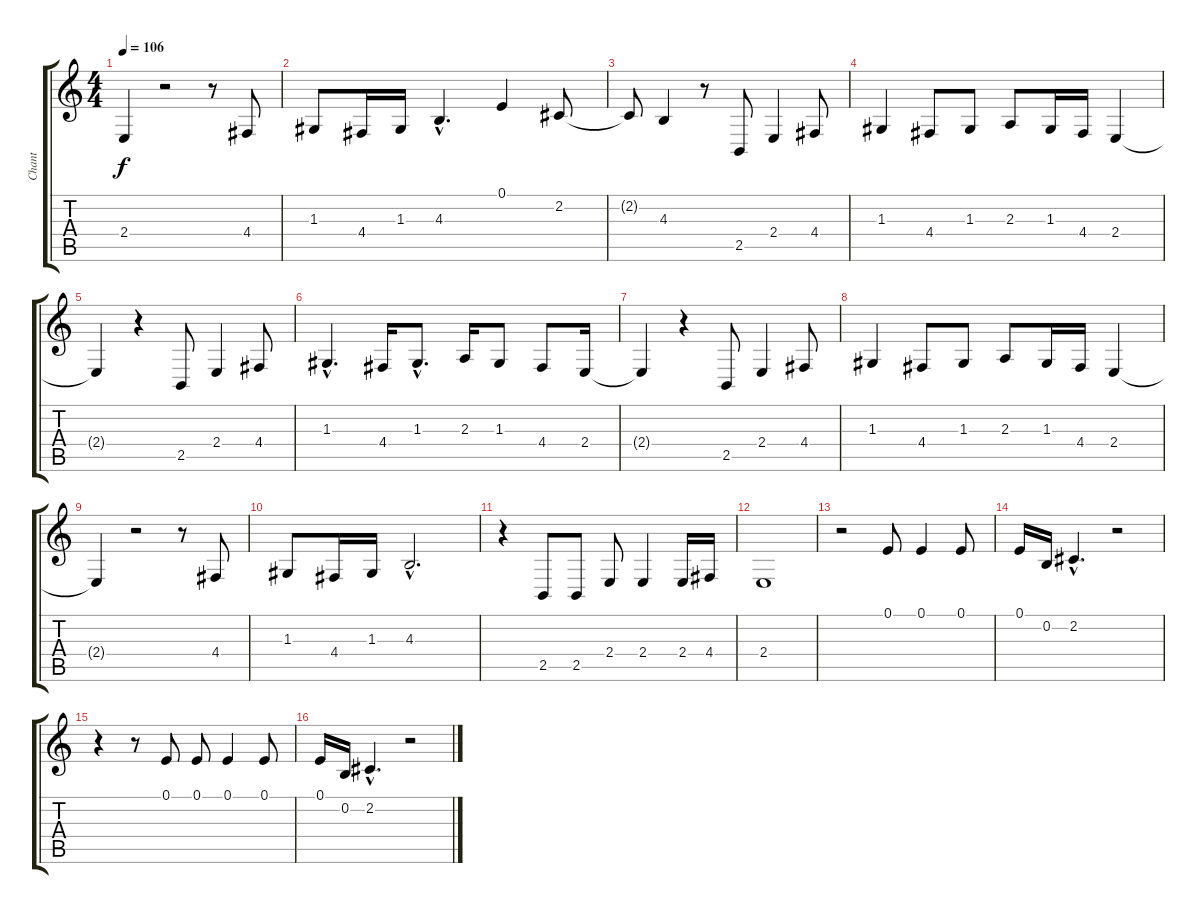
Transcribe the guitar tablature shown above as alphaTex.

\track ("Chant" "Chant") {instrument tangoaccordion}
\staff {score tabs}
\tuning (E4 B3 G3 D3 A2 E2) {hide}
\ts (4 4)
\tempo 106
\clef g2
\ks c
2.4{t}.4{dy f} r.2 r.8 4.4.8 |
1.3.8 4.4.16 1.3.16 4.3{hac}.4{d} 0.1.4 2.2.8 |
2.2{t}.8 4.3.4 r.8 2.5.8 2.4.4 4.4.8 |
1.3.4 4.4.8 1.3.8 2.3.8 1.3.16 4.4.16 2.4.4 |
2.4{t}.4 r.4 2.5.8 2.4.4 4.4.8 |
1.3{hac}.4{d} 4.4.16 1.3{hac}.8{d} 2.3.16 1.3.8 4.4.8 2.4.16 |
2.4{t}.4 r.4 2.5.8 2.4.4 4.4.8 |
1.3.4 4.4.8 1.3.8 2.3.8 1.3.16 4.4.16 2.4.4 |
2.4{t}.4 r.2 r.8 4.4.8 |
1.3.8 4.4.16 1.3.16 4.3{hac}.2{d} |
r.4 2.5.8 2.5.8 2.4.8 2.4.4 2.4.16 4.4.16 |
2.4.1 |
r.2 0.1.8 0.1.4 0.1.8 |
0.1.16 0.2.16 2.2{hac}.4{d} r.2 |
r.4 r.8 0.1.8 0.1.8 0.1.4 0.1.8 |
0.1.16 0.2.16 2.2{hac}.4{d} r.2
